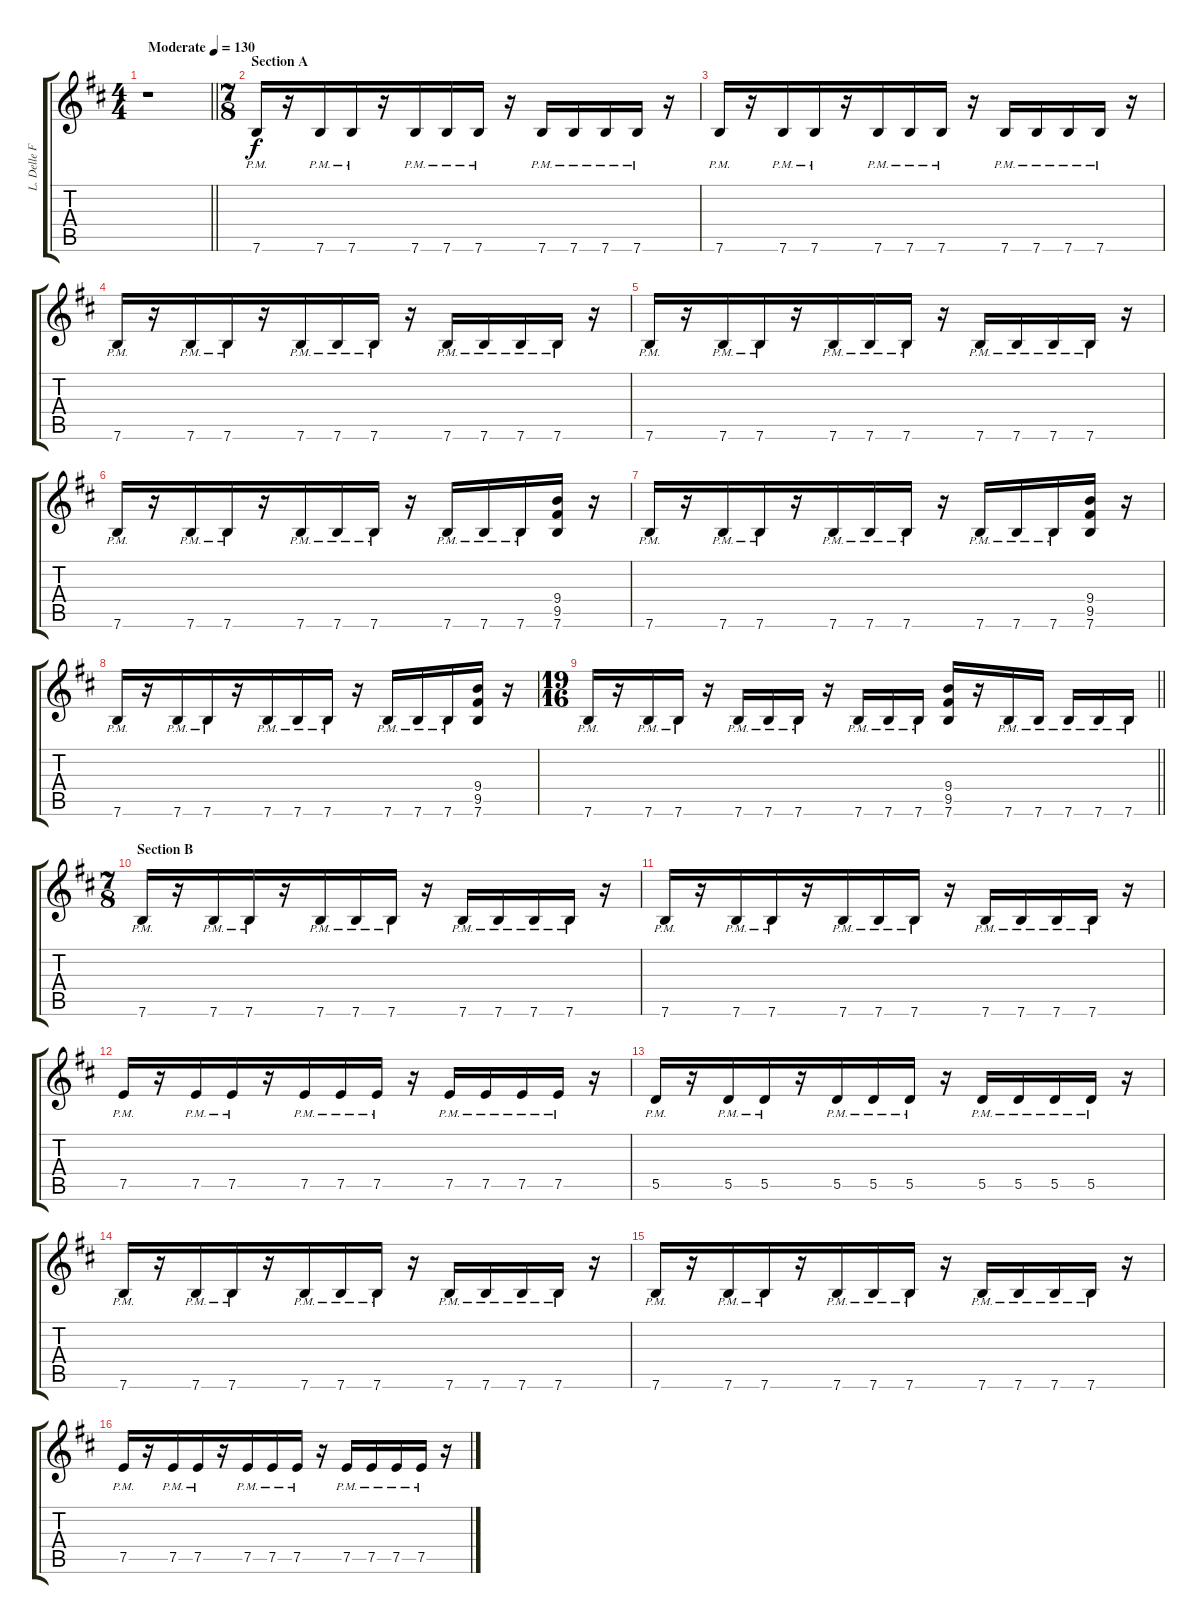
\track ("L. Delle Fave (Dist. Guitar L)" "L. Delle F") {instrument overdrivenguitar}
\staff {score tabs}
\tuning (E4 B3 G3 D3 A2 E2) {hide}
\ts (4 4)
\tempo (130 "Moderate")
\clef g2
\barLineRight lightlight
\ks bminor
r.1{dy f instrument overdrivenguitar} |
\ts (7 8)
\section ("" "Section A")
7.6{pm}.16 r.16 7.6{pm}.16 7.6{pm}.16 r.16 7.6{pm}.16 7.6{pm}.16 7.6{pm}.16 r.16 7.6{pm}.16 7.6{pm}.16 7.6{pm}.16 7.6{pm}.16 r.16 |
7.6{pm}.16 r.16 7.6{pm}.16 7.6{pm}.16 r.16 7.6{pm}.16 7.6{pm}.16 7.6{pm}.16 r.16 7.6{pm}.16 7.6{pm}.16 7.6{pm}.16 7.6{pm}.16 r.16 |
7.6{pm}.16 r.16 7.6{pm}.16 7.6{pm}.16 r.16 7.6{pm}.16 7.6{pm}.16 7.6{pm}.16 r.16 7.6{pm}.16 7.6{pm}.16 7.6{pm}.16 7.6{pm}.16 r.16 |
7.6{pm}.16 r.16 7.6{pm}.16 7.6{pm}.16 r.16 7.6{pm}.16 7.6{pm}.16 7.6{pm}.16 r.16 7.6{pm}.16 7.6{pm}.16 7.6{pm}.16 7.6{pm}.16 r.16 |
7.6{pm}.16 r.16 7.6{pm}.16 7.6{pm}.16 r.16 7.6{pm}.16 7.6{pm}.16 7.6{pm}.16 r.16 7.6{pm}.16 7.6{pm}.16 7.6{pm}.16 (9.4 9.5 7.6).16 r.16 |
7.6{pm}.16 r.16 7.6{pm}.16 7.6{pm}.16 r.16 7.6{pm}.16 7.6{pm}.16 7.6{pm}.16 r.16 7.6{pm}.16 7.6{pm}.16 7.6{pm}.16 (9.4 9.5 7.6).16 r.16 |
7.6{pm}.16 r.16 7.6{pm}.16 7.6{pm}.16 r.16 7.6{pm}.16 7.6{pm}.16 7.6{pm}.16 r.16 7.6{pm}.16 7.6{pm}.16 7.6{pm}.16 (9.4 9.5 7.6).16 r.16 |
\ts (19 16)
\barLineRight lightlight
7.6{pm}.16 r.16 7.6{pm}.16 7.6{pm}.16 r.16 7.6{pm}.16 7.6{pm}.16 7.6{pm}.16 r.16 7.6{pm}.16 7.6{pm}.16 7.6{pm}.16 (9.4 9.5 7.6).16 r.16 7.6{pm}.16 7.6{pm}.16 7.6{pm}.16 7.6{pm}.16 7.6{pm}.16 |
\ts (7 8)
\section ("" "Section B")
7.6{pm}.16 r.16 7.6{pm}.16 7.6{pm}.16 r.16 7.6{pm}.16 7.6{pm}.16 7.6{pm}.16 r.16 7.6{pm}.16 7.6{pm}.16 7.6{pm}.16 7.6{pm}.16 r.16 |
7.6{pm}.16 r.16 7.6{pm}.16 7.6{pm}.16 r.16 7.6{pm}.16 7.6{pm}.16 7.6{pm}.16 r.16 7.6{pm}.16 7.6{pm}.16 7.6{pm}.16 7.6{pm}.16 r.16 |
7.5{pm}.16 r.16 7.5{pm}.16 7.5{pm}.16 r.16 7.5{pm}.16 7.5{pm}.16 7.5{pm}.16 r.16 7.5{pm}.16 7.5{pm}.16 7.5{pm}.16 7.5{pm}.16 r.16 |
5.5{pm}.16 r.16 5.5{pm}.16 5.5{pm}.16 r.16 5.5{pm}.16 5.5{pm}.16 5.5{pm}.16 r.16 5.5{pm}.16 5.5{pm}.16 5.5{pm}.16 5.5{pm}.16 r.16 |
7.6{pm}.16 r.16 7.6{pm}.16 7.6{pm}.16 r.16 7.6{pm}.16 7.6{pm}.16 7.6{pm}.16 r.16 7.6{pm}.16 7.6{pm}.16 7.6{pm}.16 7.6{pm}.16 r.16 |
7.6{pm}.16 r.16 7.6{pm}.16 7.6{pm}.16 r.16 7.6{pm}.16 7.6{pm}.16 7.6{pm}.16 r.16 7.6{pm}.16 7.6{pm}.16 7.6{pm}.16 7.6{pm}.16 r.16 |
7.5{pm}.16 r.16 7.5{pm}.16 7.5{pm}.16 r.16 7.5{pm}.16 7.5{pm}.16 7.5{pm}.16 r.16 7.5{pm}.16 7.5{pm}.16 7.5{pm}.16 7.5{pm}.16 r.16
